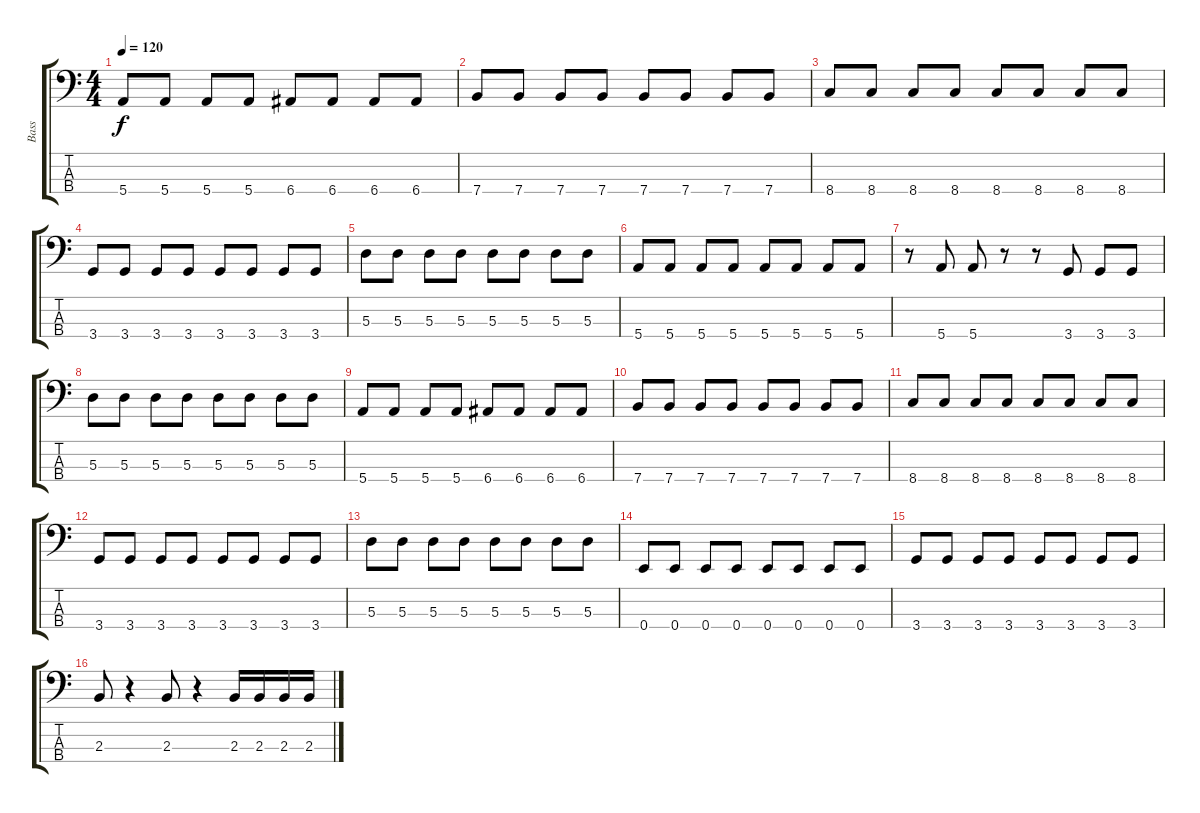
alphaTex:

\track ("Bass" "Bass") {instrument electricbassfinger}
\staff {score tabs}
\tuning (G2 D2 A1 E1) {hide}
\ts (4 4)
\tempo 120
\clef f4
\ks c
5.4.8{dy f} 5.4.8 5.4.8 5.4.8 6.4.8 6.4.8 6.4.8 6.4.8 |
7.4.8 7.4.8 7.4.8 7.4.8 7.4.8 7.4.8 7.4.8 7.4.8 |
8.4.8 8.4.8 8.4.8 8.4.8 8.4.8 8.4.8 8.4.8 8.4.8 |
3.4.8 3.4.8 3.4.8 3.4.8 3.4.8 3.4.8 3.4.8 3.4.8 |
5.3.8 5.3.8 5.3.8 5.3.8 5.3.8 5.3.8 5.3.8 5.3.8 |
5.4.8 5.4.8 5.4.8 5.4.8 5.4.8 5.4.8 5.4.8 5.4.8 |
r.8 5.4.8 5.4.8 r.8 r.8 3.4.8 3.4.8 3.4.8 |
5.3.8 5.3.8 5.3.8 5.3.8 5.3.8 5.3.8 5.3.8 5.3.8 |
5.4.8 5.4.8 5.4.8 5.4.8 6.4.8 6.4.8 6.4.8 6.4.8 |
7.4.8 7.4.8 7.4.8 7.4.8 7.4.8 7.4.8 7.4.8 7.4.8 |
8.4.8 8.4.8 8.4.8 8.4.8 8.4.8 8.4.8 8.4.8 8.4.8 |
3.4.8 3.4.8 3.4.8 3.4.8 3.4.8 3.4.8 3.4.8 3.4.8 |
5.3.8 5.3.8 5.3.8 5.3.8 5.3.8 5.3.8 5.3.8 5.3.8 |
0.4.8 0.4.8 0.4.8 0.4.8 0.4.8 0.4.8 0.4.8 0.4.8 |
3.4.8 3.4.8 3.4.8 3.4.8 3.4.8 3.4.8 3.4.8 3.4.8 |
2.3.8 r.4 2.3.8 r.4 2.3.16 2.3.16 2.3.16 2.3.16
